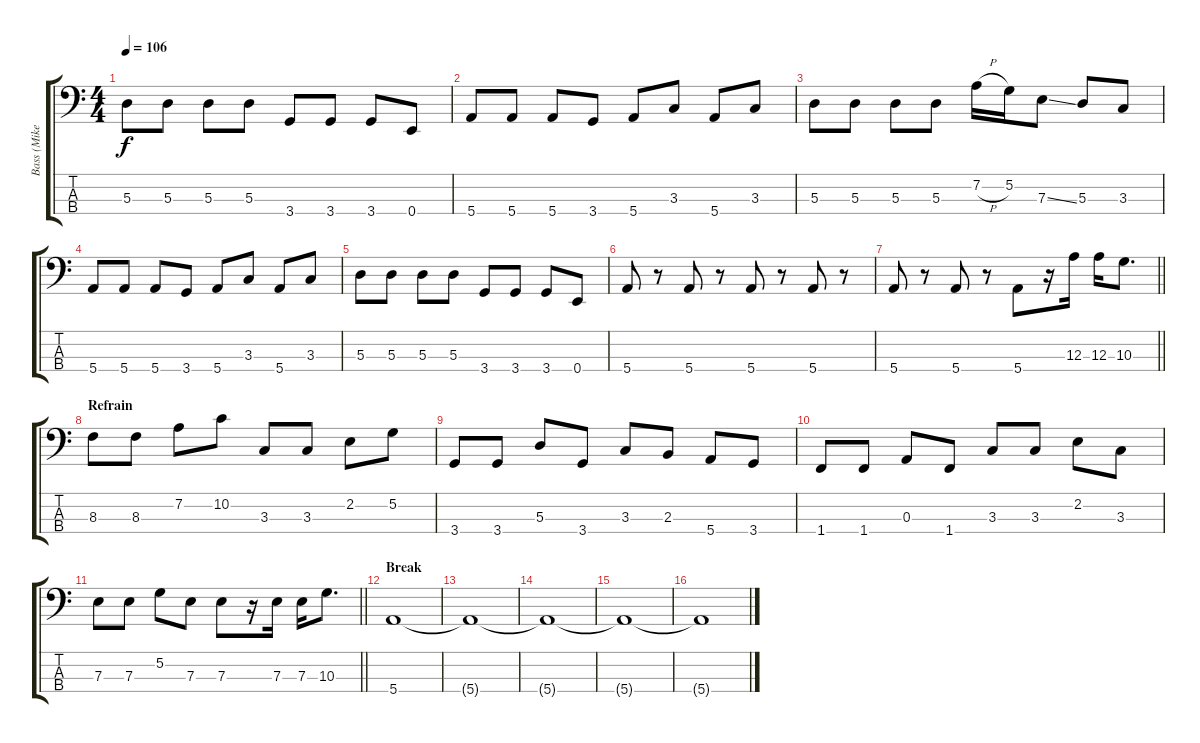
\track ("Bass (Mike Dirnt)" "Bass (Mike") {instrument electricbasspick}
\staff {score tabs}
\tuning (G2 D2 A1 E1) {hide}
\ts (4 4)
\tempo 106
\clef f4
\ks c
5.3.8{dy f} 5.3.8 5.3.8 5.3.8 3.4.8 3.4.8 3.4.8 0.4.8 |
5.4.8 5.4.8 5.4.8 3.4.8 5.4.8 3.3.8 5.4.8 3.3.8 |
5.3.8 5.3.8 5.3.8 5.3.8 7.2{h}.16 5.2.16 7.3{ss}.8 5.3.8 3.3.8 |
5.4.8 5.4.8 5.4.8 3.4.8 5.4.8 3.3.8 5.4.8 3.3.8 |
5.3.8 5.3.8 5.3.8 5.3.8 3.4.8 3.4.8 3.4.8 0.4.8 |
5.4.8 r.8 5.4.8 r.8 5.4.8 r.8 5.4.8 r.8 |
\barLineRight lightlight
5.4.8 r.8 5.4.8 r.8 5.4.8 r.16 12.3.16 12.3.16 10.3.8{d} |
\section ("" "Refrain")
8.3.8 8.3.8 7.2.8 10.2.8 3.3.8 3.3.8 2.2.8 5.2.8 |
3.4.8 3.4.8 5.3.8 3.4.8 3.3.8 2.3.8 5.4.8 3.4.8 |
1.4.8 1.4.8 0.3.8 1.4.8 3.3.8 3.3.8 2.2.8 3.3.8 |
\barLineRight lightlight
7.3.8 7.3.8 5.2.8 7.3.8 7.3.8 r.16 7.3.16 7.3.16 10.3.8{d} |
\section ("" "Break")
5.4.1 |
5.4{t}.1 |
5.4{t}.1 |
5.4{t}.1 |
5.4{t}.1
